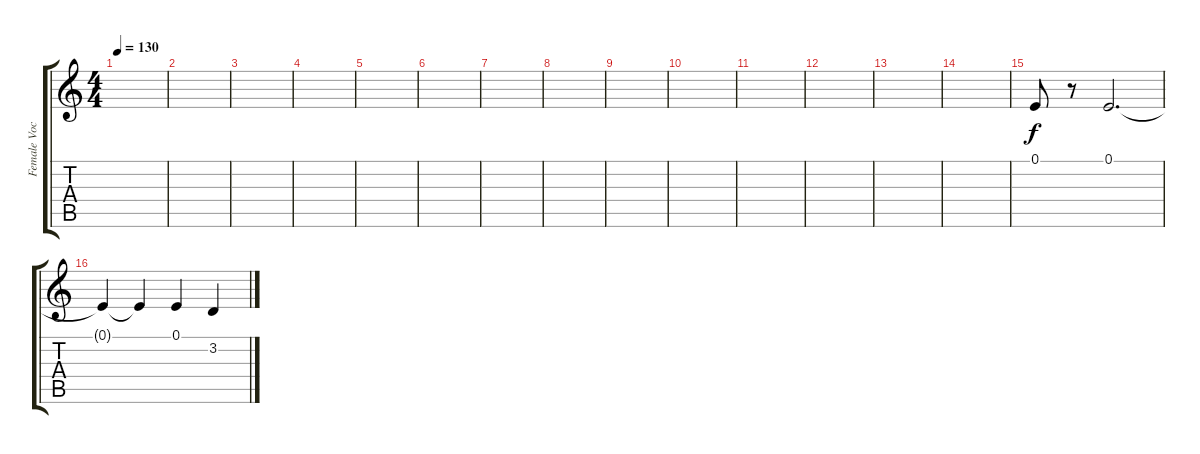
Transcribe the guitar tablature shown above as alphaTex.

\track ("Female Vocals" "Female Voc") {instrument lead6voice}
\staff {score tabs}
\tuning (E4 B3 G3 D3 A2 E2) {hide}
\ts (4 4)
\tempo 130
\clef g2
\ks c
|
|
|
|
|
|
|
|
|
|
|
|
|
|
0.1.8 r.8 0.1.2{d} |
0.1{t}.4 0.1{t}.4 0.1.4 3.2.4
